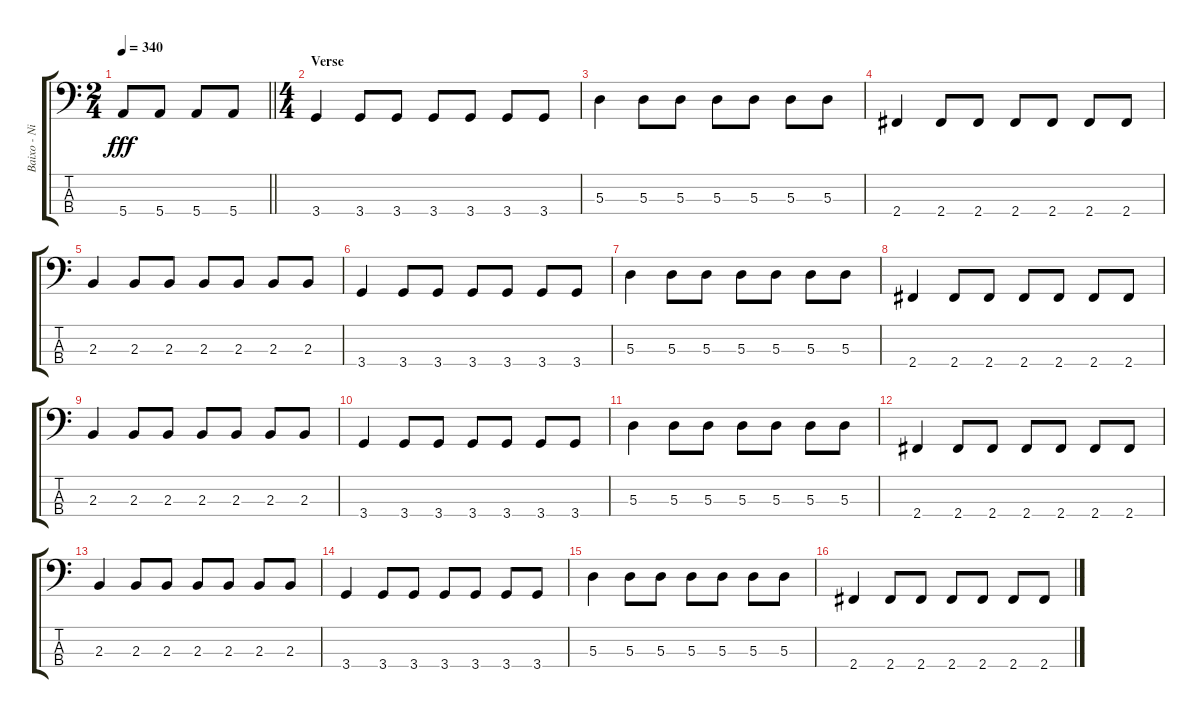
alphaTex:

\track ("Baixo - Nikola" "Baixo - Ni") {instrument electricbasspick}
\staff {score tabs}
\tuning (G2 D2 A1 E1) {hide}
\ts (2 4)
\tempo 340
\clef f4
\barLineRight lightlight
\ks c
5.4.8{dy fff} 5.4.8 5.4.8 5.4.8 |
\ts (4 4)
\section ("" "Verse")
3.4.4 3.4.8 3.4.8 3.4.8 3.4.8 3.4.8 3.4.8 |
5.3.4 5.3.8 5.3.8 5.3.8 5.3.8 5.3.8 5.3.8 |
2.4.4 2.4.8 2.4.8 2.4.8 2.4.8 2.4.8 2.4.8 |
2.3.4 2.3.8 2.3.8 2.3.8 2.3.8 2.3.8 2.3.8 |
3.4.4 3.4.8 3.4.8 3.4.8 3.4.8 3.4.8 3.4.8 |
5.3.4 5.3.8 5.3.8 5.3.8 5.3.8 5.3.8 5.3.8 |
2.4.4 2.4.8 2.4.8 2.4.8 2.4.8 2.4.8 2.4.8 |
2.3.4 2.3.8 2.3.8 2.3.8 2.3.8 2.3.8 2.3.8 |
3.4.4 3.4.8 3.4.8 3.4.8 3.4.8 3.4.8 3.4.8 |
5.3.4 5.3.8 5.3.8 5.3.8 5.3.8 5.3.8 5.3.8 |
2.4.4 2.4.8 2.4.8 2.4.8 2.4.8 2.4.8 2.4.8 |
2.3.4 2.3.8 2.3.8 2.3.8 2.3.8 2.3.8 2.3.8 |
3.4.4 3.4.8 3.4.8 3.4.8 3.4.8 3.4.8 3.4.8 |
5.3.4 5.3.8 5.3.8 5.3.8 5.3.8 5.3.8 5.3.8 |
2.4.4 2.4.8 2.4.8 2.4.8 2.4.8 2.4.8 2.4.8
